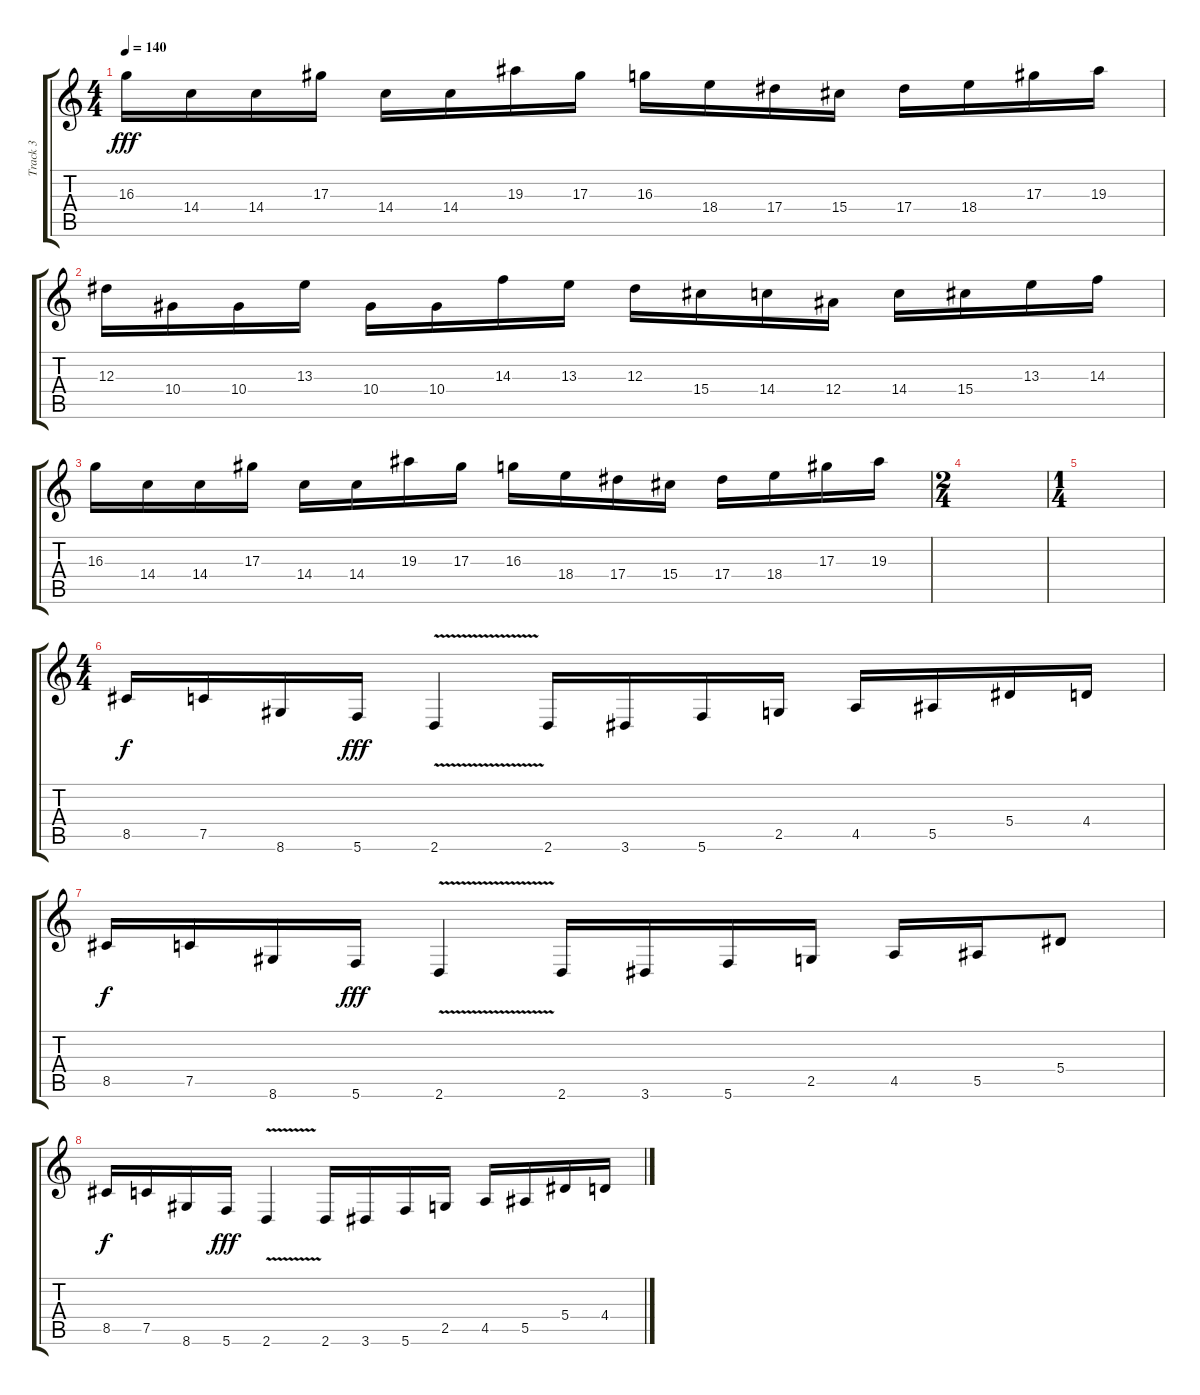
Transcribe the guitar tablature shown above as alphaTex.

\track ("Track 3" "Track 3") {instrument overdrivenguitar}
\staff {score tabs}
\tuning (C4 G3 Eb3 Bb2 F2 C2) {hide}
\ts (4 4)
\tempo 140
\clef g2
\ks c
16.3.16{dy fff} 14.4.16 14.4.16 17.3.16 14.4.16 14.4.16 19.3.16 17.3.16 16.3.16 18.4.16 17.4.16 15.4.16 17.4.16 18.4.16 17.3.16 19.3.16 |
12.3.16 10.4.16 10.4.16 13.3.16 10.4.16 10.4.16 14.3.16 13.3.16 12.3.16 15.4.16 14.4.16 12.4.16 14.4.16 15.4.16 13.3.16 14.3.16 |
16.3.16 14.4.16 14.4.16 17.3.16 14.4.16 14.4.16 19.3.16 17.3.16 16.3.16 18.4.16 17.4.16 15.4.16 17.4.16 18.4.16 17.3.16 19.3.16 |
\ts (2 4)
|
\ts (1 4)
|
\ts (4 4)
8.5.16{dy f} 7.5.16 8.6.16 5.6.16{dy fff} 2.6{v}.4 2.6.16 3.6.16 5.6.16 2.5.16 4.5.16 5.5.16 5.4.16 4.4.16 |
8.5.16{dy f} 7.5.16 8.6.16 5.6.16{dy fff} 2.6{v}.4 2.6.16 3.6.16 5.6.16 2.5.16 4.5.16 5.5.16 5.4.8 |
8.5.16{dy f} 7.5.16 8.6.16 5.6.16{dy fff} 2.6{v}.4 2.6.16 3.6.16 5.6.16 2.5.16 4.5.16 5.5.16 5.4.16 4.4.16
